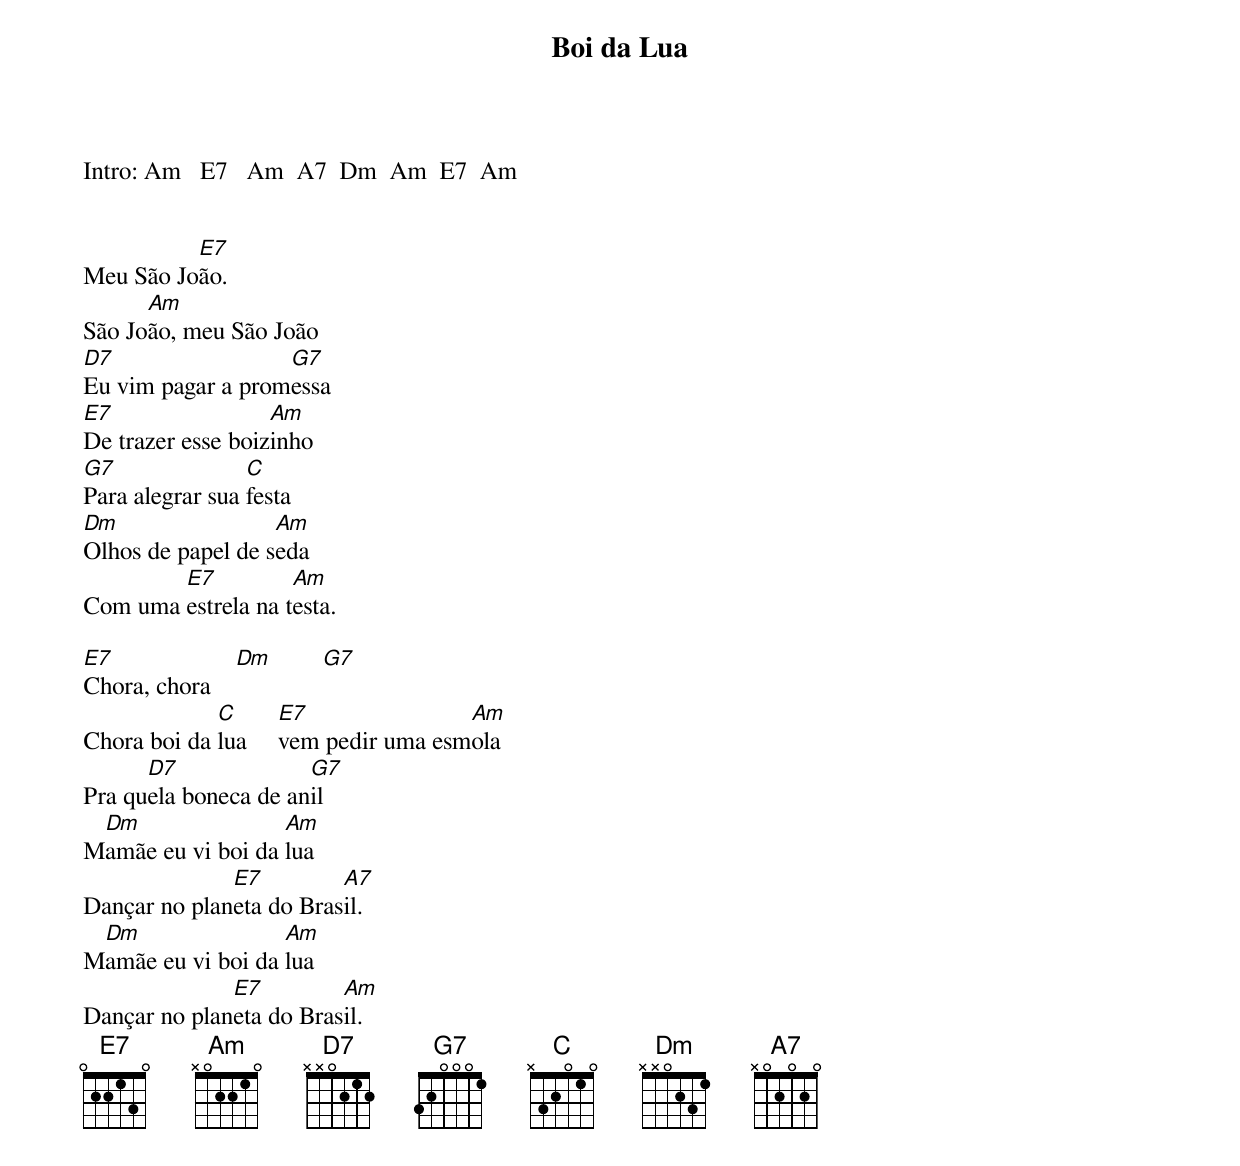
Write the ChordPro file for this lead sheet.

{title: Boi da Lua}

Intro: Am   E7   Am  A7  Dm  Am  E7  Am


Meu São Jo[E7]ão.
São Jo[Am]ão, meu São João
[D7]Eu vim pagar a prom[G7]essa
[E7]De trazer esse boiz[Am]inho
[G7]Para alegrar sua [C]festa
[Dm]Olhos de papel de s[Am]eda
Com uma [E7]estrela na t[Am]esta.

[E7]Chora, chora    [Dm]        [G7]
Chora boi da [C]lua     [E7]vem pedir uma esm[Am]ola
Pra qu[D7]ela boneca de an[G7]il
M[Dm]amãe eu vi boi da [Am]lua
Dançar no plan[E7]eta do Bras[A7]il.
M[Dm]amãe eu vi boi da [Am]lua
Dançar no plan[E7]eta do Bras[Am]il.
